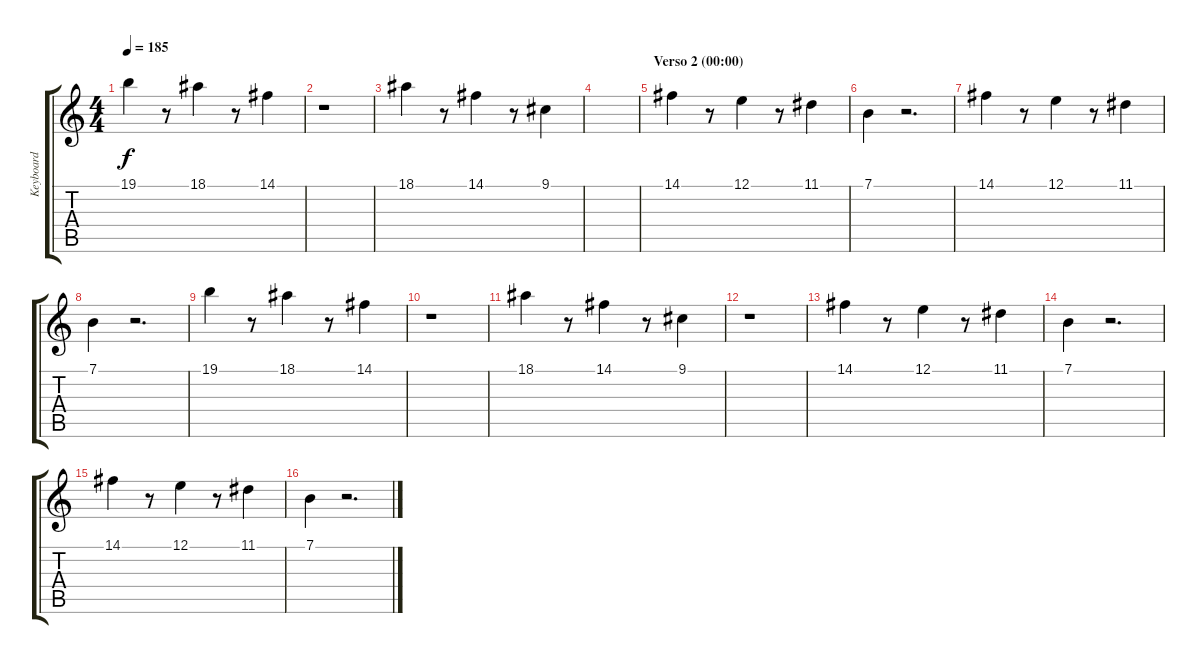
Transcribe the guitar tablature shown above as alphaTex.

\track ("Keyboard" "Keyboard") {instrument vibraphone}
\staff {score tabs}
\tuning (E4 B3 G3 D3 A2 E2) {hide}
\ts (4 4)
\tempo 185
\clef g2
\ks c
19.1.4{dy f} r.8 18.1.4 r.8 14.1.4 |
r.1 |
18.1.4 r.8 14.1.4 r.8 9.1.4 |
|
\section ("" "Verso 2 (00:00)")
14.1.4 r.8 12.1.4 r.8 11.1.4 |
7.1.4 r.2{d} |
14.1.4 r.8 12.1.4 r.8 11.1.4 |
7.1.4 r.2{d} |
19.1.4 r.8 18.1.4 r.8 14.1.4 |
r.1 |
18.1.4 r.8 14.1.4 r.8 9.1.4 |
r.1 |
14.1.4 r.8 12.1.4 r.8 11.1.4 |
7.1.4 r.2{d} |
14.1.4 r.8 12.1.4 r.8 11.1.4 |
7.1.4 r.2{d}
